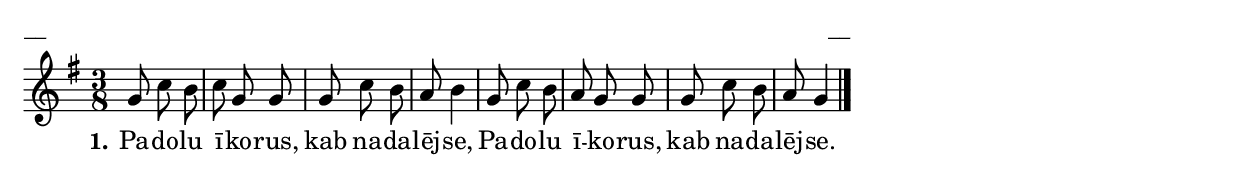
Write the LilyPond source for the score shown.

\version "2.13.16"
%\header {
%    title = "Padolu īkorus"
%}
%#(set-global-staff-size 18)
\paper {
line-width = 14\cm
left-margin = 0.4\cm
between-system-padding = 0.1\cm
between-system-space = 0.1\cm
}
\layout {
indent = #0
ragged-last = ##f
}


voiceA = \relative c' {
\clef "treble"
\key g \major
\time 3/8
g'8 c b | c8 g g | g8 c b | a8 b4 | 
g8 c b | a8 g g | g8 c b | a8 g4 
\bar "|."
} 

lyricA = \lyricmode {
\set stanza = #"1." Pa -- do -- lu ī -- ko -- rus, kab na -- da -- lēj -- se, 
Pa -- do -- lu ī -- ko -- rus, kab na -- da -- lēj -- se. 
}

fullScore = <<
\new Staff {
<<
\new Voice = "voiceA" { \oneVoice \autoBeamOff \voiceA }
\lyricsto "voiceA" \new Lyrics \lyricA
>>
}
>>

\score {
\fullScore
\header { piece = "__" opus = "__" }
}
\markup { \with-color #(x11-color 'white) \sans \smaller "__" }
\score {
\unfoldRepeats
\fullScore
\midi {
\context { \Staff \remove "Staff_performer" }
\context { \Voice \consists "Staff_performer" }
}
}



